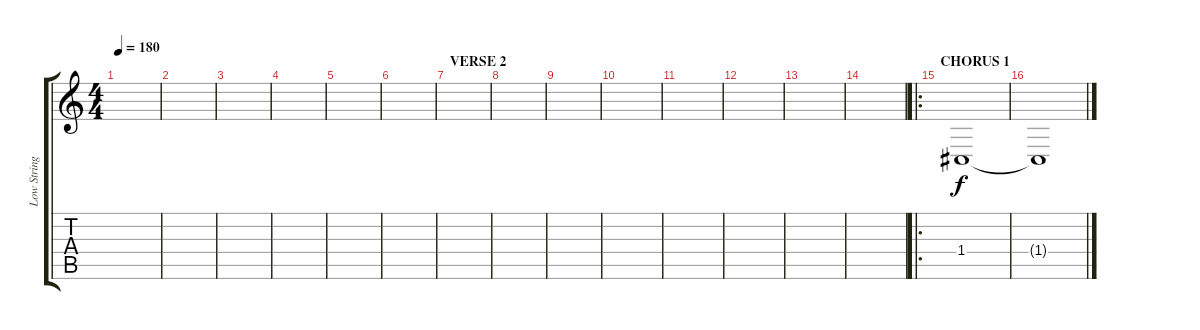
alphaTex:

\track ("Low Strings" "Low String") {instrument synthstrings1}
\staff {score tabs}
\tuning (D4 A3 F3 C3 G2 C2) {hide}
\ts (4 4)
\tempo 180
\clef g2
\ks c
|
|
|
|
|
|
\section ("" "VERSE 2")
|
|
|
|
|
|
|
|
\ro
\section ("" "CHORUS 1")
1.4.1 |
1.4{t}.1
